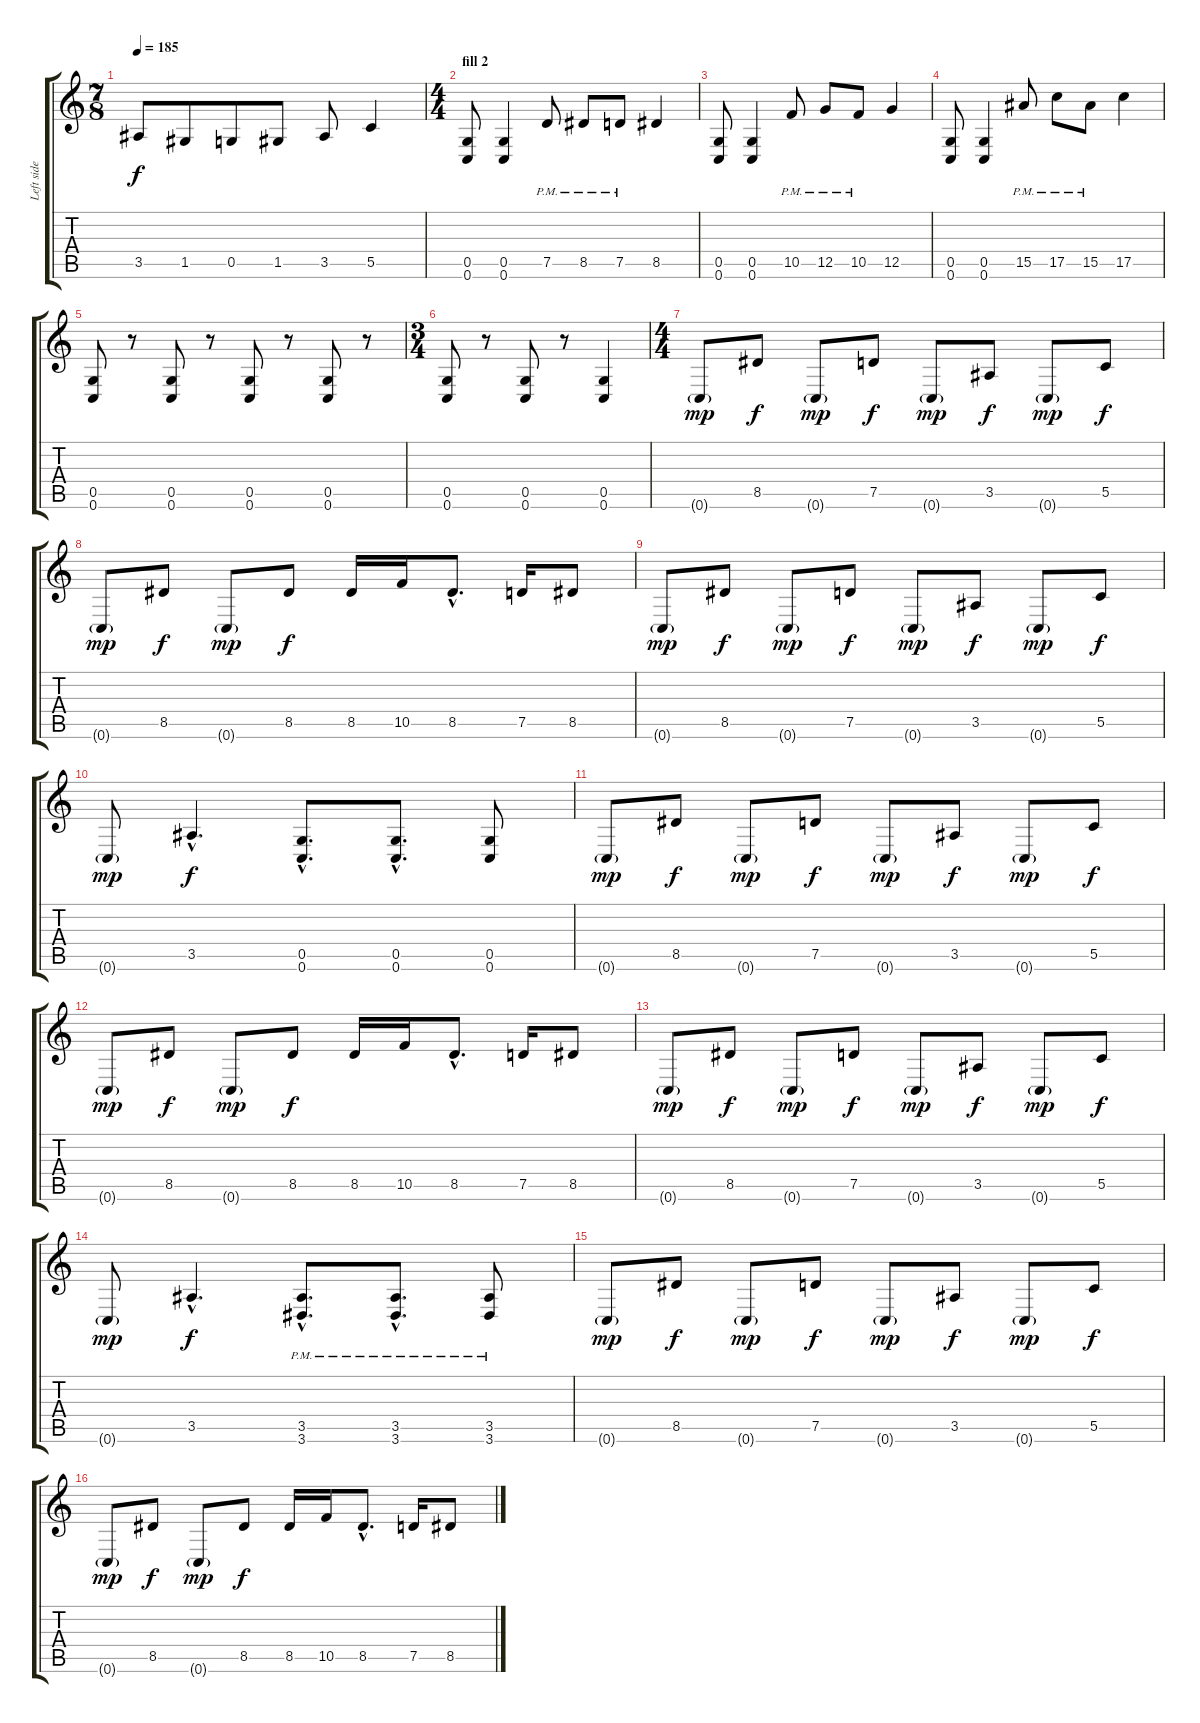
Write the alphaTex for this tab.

\track ("Left side" "Left side") {instrument distortionguitar}
\staff {score tabs}
\tuning (D4 A3 F3 C3 G2 C2) {hide}
\ts (7 8)
\tempo 185
\clef g2
\ks c
3.5.8{dy f} 1.5.8 0.5.8 1.5.8 3.5.8 5.5.4 |
\ts (4 4)
\section ("" "fill 2")
(0.5 0.6).8 (0.5 0.6).4 7.5{pm}.8 8.5{pm}.8 7.5{pm}.8 8.5.4 |
(0.5 0.6).8 (0.5 0.6).4 10.5{pm}.8 12.5{pm}.8 10.5{pm}.8 12.5.4 |
(0.5 0.6).8 (0.5 0.6).4 15.5{pm}.8 17.5{pm}.8 15.5{pm}.8 17.5.4 |
(0.5 0.6).8 r.8 (0.5 0.6).8 r.8 (0.5 0.6).8 r.8 (0.5 0.6).8 r.8 |
\ts (3 4)
(0.5 0.6).8 r.8 (0.5 0.6).8 r.8 (0.5 0.6).4 |
\ts (4 4)
0.6{g}.8{dy mp} 8.5.8{dy f} 0.6{g}.8{dy mp} 7.5.8{dy f} 0.6{g}.8{dy mp} 3.5.8{dy f} 0.6{g}.8{dy mp} 5.5.8{dy f} |
0.6{g}.8{dy mp} 8.5.8{dy f} 0.6{g}.8{dy mp} 8.5.8{dy f} 8.5.16 10.5.16 8.5{hac}.8{d} 7.5.16 8.5.8 |
0.6{g}.8{dy mp} 8.5.8{dy f} 0.6{g}.8{dy mp} 7.5.8{dy f} 0.6{g}.8{dy mp} 3.5.8{dy f} 0.6{g}.8{dy mp} 5.5.8{dy f} |
0.6{g}.8{dy mp} 3.5{hac}.4{d dy f} (0.5{hac} 0.6{hac}).8{d} (0.5{hac} 0.6{hac}).8{d} (0.5 0.6).8 |
0.6{g}.8{dy mp} 8.5.8{dy f} 0.6{g}.8{dy mp} 7.5.8{dy f} 0.6{g}.8{dy mp} 3.5.8{dy f} 0.6{g}.8{dy mp} 5.5.8{dy f} |
0.6{g}.8{dy mp} 8.5.8{dy f} 0.6{g}.8{dy mp} 8.5.8{dy f} 8.5.16 10.5.16 8.5{hac}.8{d} 7.5.16 8.5.8 |
0.6{g}.8{dy mp} 8.5.8{dy f} 0.6{g}.8{dy mp} 7.5.8{dy f} 0.6{g}.8{dy mp} 3.5.8{dy f} 0.6{g}.8{dy mp} 5.5.8{dy f} |
0.6{g}.8{dy mp} 3.5{hac}.4{d dy f} (3.5{hac pm} 3.6{hac pm}).8{d} (3.5{hac pm} 3.6{hac pm}).8{d} (3.5{pm} 3.6{pm}).8 |
0.6{g}.8{dy mp} 8.5.8{dy f} 0.6{g}.8{dy mp} 7.5.8{dy f} 0.6{g}.8{dy mp} 3.5.8{dy f} 0.6{g}.8{dy mp} 5.5.8{dy f} |
0.6{g}.8{dy mp} 8.5.8{dy f} 0.6{g}.8{dy mp} 8.5.8{dy f} 8.5.16 10.5.16 8.5{hac}.8{d} 7.5.16 8.5.8
